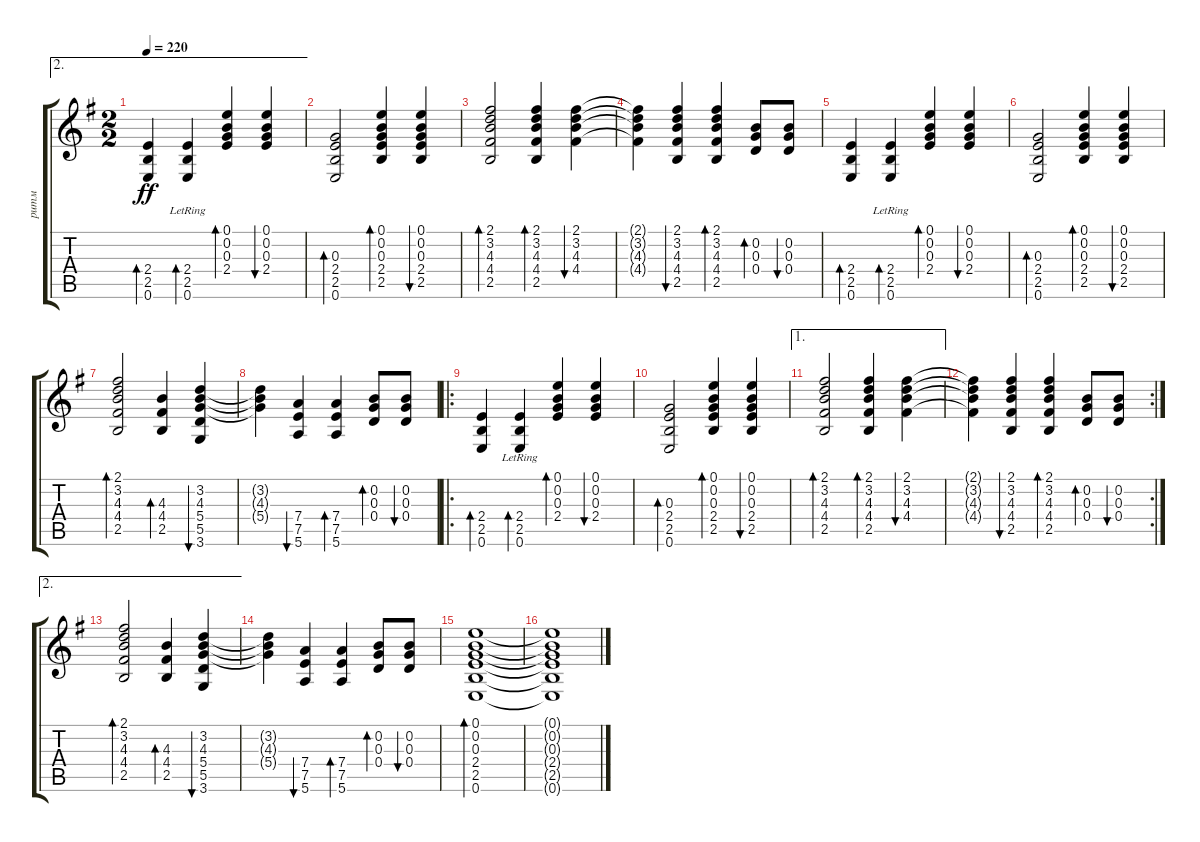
\track ("ритм" "ритм") {instrument acousticguitarsteel}
\staff {score tabs}
\tuning (E4 B3 G3 D3 A2 E2) {hide}
\ae 2
\ts (2 2)
\tempo 220
\clef g2
\ks eminor
(2.4 2.5 0.6).4{bd 60 dy ff} (2.4{lr} 2.5{lr} 0.6{lr}).4{bd 60} (0.1 0.2 0.3 2.4).4{bd 60} (0.1 0.2 0.3 2.4).4{bu 60} |
(0.3 2.4 2.5 0.6).2{bd 60} (0.1 0.2 0.3 2.4 2.5).4{bd 60} (0.1 0.2 0.3 2.4 2.5).4{bu 60} |
(2.1 3.2 4.3 4.4 2.5).2{bd 60} (2.1 3.2 4.3 4.4 2.5).4{bd 30} (2.1 3.2 4.3 4.4).4{bu 30} |
(2.1{t} 3.2{t} 4.3{t} 4.4{t}).4 (2.1 3.2 4.3 4.4 2.5).4{bu 30} (2.1 3.2 4.3 4.4 2.5).4{bd 60} (0.2 0.3 0.4).8{bd 30} (0.2 0.3 0.4).8{bu 30} |
(2.4 2.5 0.6).4{bd 60} (2.4{lr} 2.5{lr} 0.6{lr}).4{bd 60} (0.1 0.2 0.3 2.4).4{bd 60} (0.1 0.2 0.3 2.4).4{bu 60} |
(0.3 2.4 2.5 0.6).2{bd 60} (0.1 0.2 0.3 2.4 2.5).4{bd 60} (0.1 0.2 0.3 2.4 2.5).4{bu 60} |
(2.1 3.2 4.3 4.4 2.5).2{bd 60} (4.3 4.4 2.5).4{bd 30} (3.2 4.3 5.4 5.5 3.6).4{bu 30} |
(3.2{t} 4.3{t} 5.4{t}).4 (7.4 7.5 5.6).4{bu 30} (7.4 7.5 5.6).4{bd 60} (0.2 0.3 0.4).8{bd 30} (0.2 0.3 0.4).8{bu 30} |
\ro
(2.4 2.5 0.6).4{bd 60} (2.4{lr} 2.5{lr} 0.6{lr}).4{bd 60} (0.1 0.2 0.3 2.4).4{bd 60} (0.1 0.2 0.3 2.4).4{bu 60} |
(0.3 2.4 2.5 0.6).2{bd 60} (0.1 0.2 0.3 2.4 2.5).4{bd 60} (0.1 0.2 0.3 2.4 2.5).4{bu 60} |
\ae 1
(2.1 3.2 4.3 4.4 2.5).2{bd 60} (2.1 3.2 4.3 4.4 2.5).4{bd 30} (2.1 3.2 4.3 4.4).4{bu 30} |
\rc 2
(2.1{t} 3.2{t} 4.3{t} 4.4{t}).4 (2.1 3.2 4.3 4.4 2.5).4{bu 30} (2.1 3.2 4.3 4.4 2.5).4{bd 60} (0.2 0.3 0.4).8{bd 30} (0.2 0.3 0.4).8{bu 30} |
\ae 2
(2.1 3.2 4.3 4.4 2.5).2{bd 60} (4.3 4.4 2.5).4{bd 30} (3.2 4.3 5.4 5.5 3.6).4{bu 30} |
(3.2{t} 4.3{t} 5.4{t}).4 (7.4 7.5 5.6).4{bu 30} (7.4 7.5 5.6).4{bd 60} (0.2 0.3 0.4).8{bd 30} (0.2 0.3 0.4).8{bu 30} |
(0.1 0.2 0.3 2.4 2.5 0.6).1{bd 120} |
(0.1{t} 0.2{t} 0.3{t} 2.4{t} 2.5{t} 0.6{t}).1
